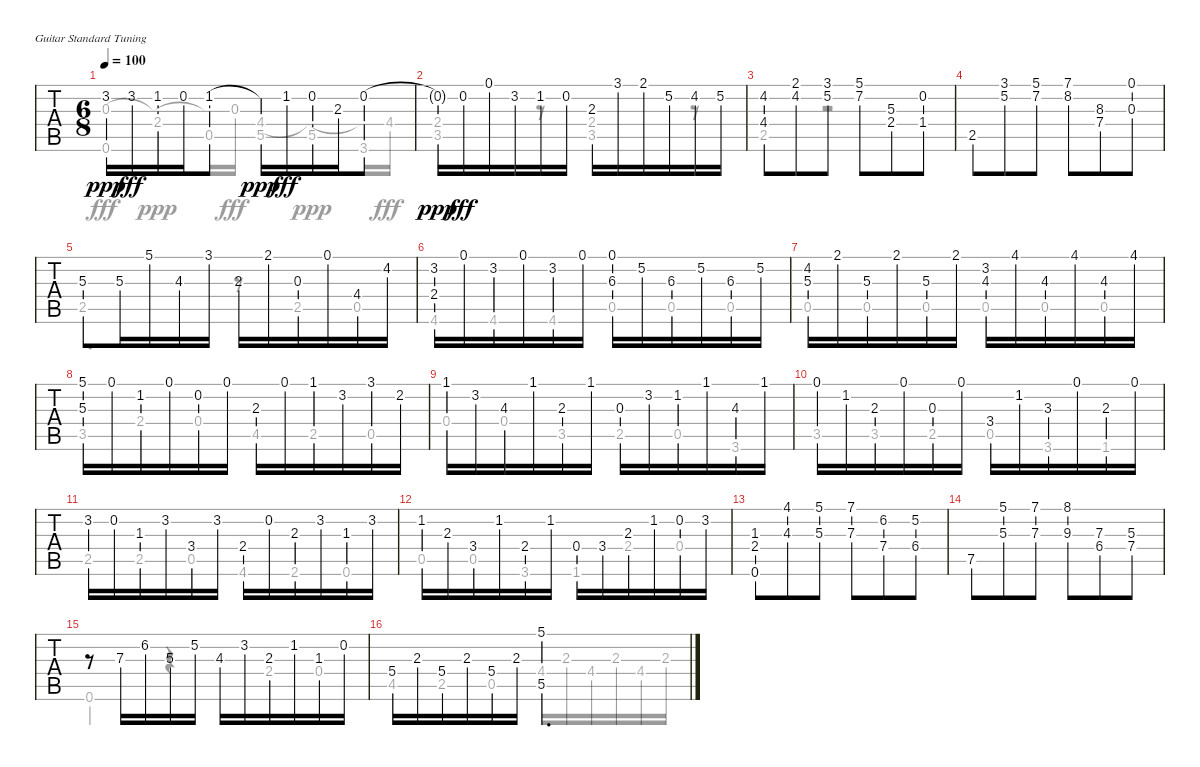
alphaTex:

\bracketExtendMode groupsimilarinstruments
\singleTrackTrackNamePolicy hidden
\firstSystemTrackNameOrientation horizontal
\otherSystemsTrackNameOrientation horizontal
\track ("G1 Untitled" "G1 Untitle") {instrument acousticguitarnylon}
\staff {tabs}
\tuning (E4 B3 G3 D3 A2 E2)
\voice
\ts (6 8)
\tempo 100
\clef g2
\ks c
3.2{t}.16{dy ppp} 3.2.16{dy fff} 1.2.16 0.2.16 1.2.8 1.2{t}.16{dy ppp} 1.2.16{dy fff} 0.2.16 2.3.16 0.2.8 |
0.2{t}.16{dy ppp} 0.2.16{dy fff} 0.1.16 3.2.16 1.2.16 0.2.16 2.3.16 3.1.16 2.1.16 5.2.16 4.2.16 5.2.16 |
(4.2 4.4).8 (2.1 4.2).8 (3.1 5.2).8 (5.1 7.2).8 (5.3 2.4).8 (0.2 1.4).8 |
2.5.8 (3.1 5.2).8 (5.1 7.2).8 (7.1 8.2).8 (8.3 7.4).8 (0.1 0.3).8 |
5.3.8 5.3.16 5.1.16 4.3.16 3.1.16 2.3.16 2.1.16 0.3.16 0.1.16 4.4.16 4.2.16 |
(3.2 2.4).16 0.1.16 3.2.16 0.1.16 3.2.16 0.1.16 (0.1 6.3).16 5.2.16 6.3.16 5.2.16 6.3.16 5.2.16 |
(4.2 5.3).16 2.1.16 5.3.16 2.1.16 5.3.16 2.1.16 (3.2 4.3).16 4.1.16 4.3.16 4.1.16 4.3.16 4.1.16 |
(5.1 5.3).16 0.1.16 1.2.16 0.1.16 0.2.16 0.1.16 2.3.16 0.1.16 1.1.16 3.2.16 3.1.16 2.2.16 |
1.1.16 3.2.16 4.3.16 1.1.16 2.3.16 1.1.16 0.3.16 3.2.16 1.2.16 1.1.16 4.3.16 1.1.16 |
0.1.16 1.2.16 2.3.16 0.1.16 0.3.16 0.1.16 3.4.16 1.2.16 3.3.16 0.1.16 2.3.16 0.1.16 |
3.2.16 0.2.16 1.3.16 3.2.16 3.4.16 3.2.16 2.4.16 0.2.16 2.3.16 3.2.16 1.3.16 3.2.16 |
1.2.16 2.3.16 3.4.16 1.2.16 2.4.16 1.2.16 0.4.16 3.4.16 2.3.16 1.2.16 0.2.16 3.2.16 |
(1.3 2.4 0.6).8 (4.1 4.3).8 (5.1 5.3).8 (7.1 7.3).8 (6.2 7.4).8 (5.2 6.4).8 |
7.5.8 (5.1 5.3).8 (7.1 7.3).8 (8.1 9.3).8 (7.3 6.4).8 (5.3 7.4).8 |
r.8 7.3.16 6.2.16 5.3.16 5.2.16 4.3.16 3.2.16 2.3.16 1.2.16 1.3.16 0.2.16 |
5.4.16 2.3.16 5.4.16 2.3.16 5.4.16 2.3.16 (5.1 5.5).4{d}
\voice
\clef g2
\ottava regular
\simile none
\ks c
(0.3 0.6).8{dy fff} (0.3{t} 2.4).8{dy ppp} (0.3{t} 0.5).16 0.3.16{dy fff} (4.4 5.5).8 (4.4{t} 5.5).8{dy ppp} (4.4{t} 3.6).16 4.4.16{dy fff} |
(2.4 3.5).4 r.8 (2.4 3.5).4 r.8 |
2.5.4 r.2 |
|
2.5.4{d} r.8 2.5.8 0.5.8 |
4.6.8 4.6.8 4.6.8 0.5.8 0.5.8 0.5.8 |
0.5.8 0.5.8 0.5.8 0.5.8 0.5.8 0.5.8 |
3.5.8 2.4.8 0.4.8 4.5.8 2.5.8 0.5.8 |
0.4.8 0.4.8 3.5.8 2.5.8 0.5.8 3.6.8 |
3.5.8 3.5.8 2.5.8 0.5.8 3.6.8 1.6.8 |
2.5.8 2.5.8 0.5.8 4.6.8 2.6.8 0.6.8 |
0.5.8 0.5.8 3.6.8 1.6.8 2.4.8 0.4.8 |
|
|
0.6.4 r.4 2.4.8 0.4.8 |
4.5.8 2.5.8 0.5.8 4.4.16 2.3.16 4.4.16 2.3.16 4.4.16 2.3.16
